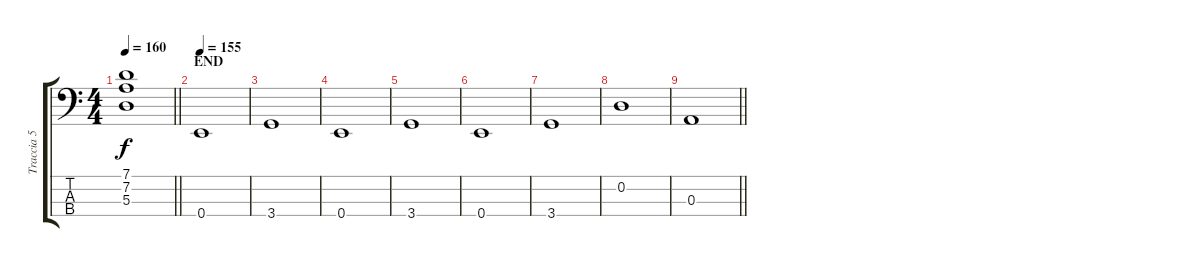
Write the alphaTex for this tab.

\track ("Traccia 5" "Traccia 5") {instrument electricbassfinger}
\staff {score tabs}
\tuning (G2 D2 A1 E1) {hide}
\ts (4 4)
\tempo 160
\clef f4
\barLineRight lightlight
\ks c
(7.1{t} 7.2{t} 5.3{t}).1{dy f} |
\section ("" "END")
\tempo 155
0.4.1 |
3.4.1 |
0.4.1 |
3.4.1 |
0.4.1 |
3.4.1 |
0.2.1 |
\barLineRight lightlight
0.3.1
